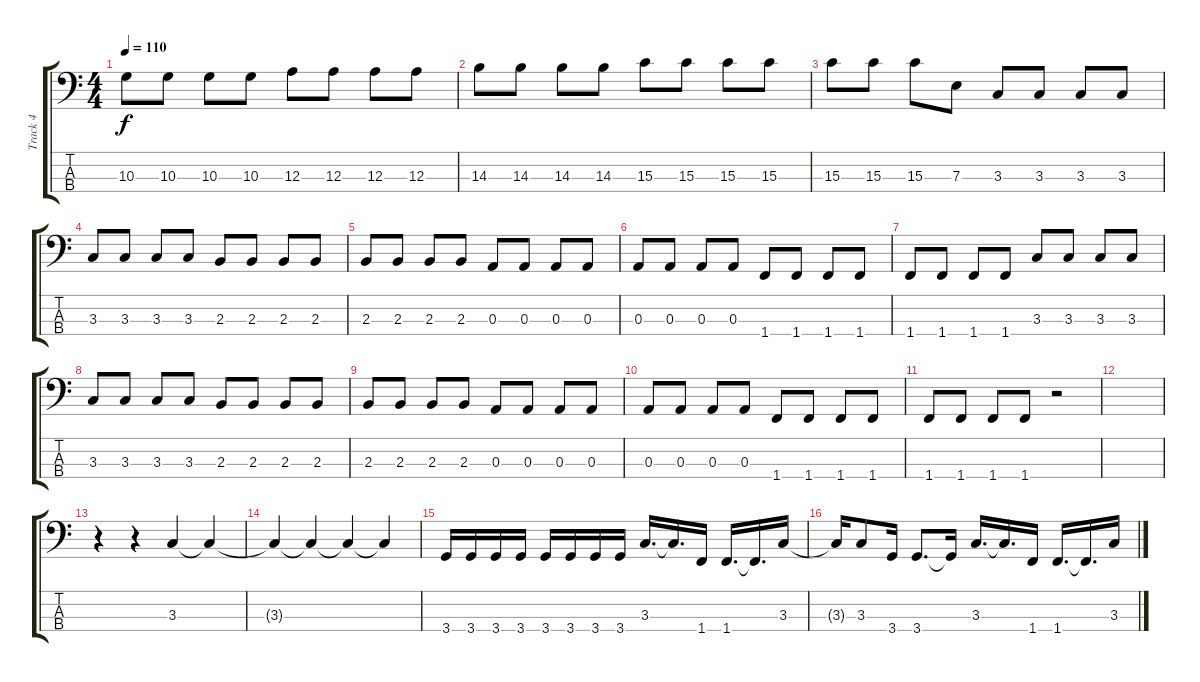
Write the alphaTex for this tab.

\track ("Track 4" "Track 4") {instrument electricbassfinger}
\staff {score tabs}
\tuning (G2 D2 A1 E1) {hide}
\ts (4 4)
\tempo 110
\clef f4
\ks c
10.3.8{dy f} 10.3.8 10.3.8 10.3.8 12.3.8 12.3.8 12.3.8 12.3.8 |
14.3.8 14.3.8 14.3.8 14.3.8 15.3.8 15.3.8 15.3.8 15.3.8 |
15.3.8 15.3.8 15.3.8 7.3.8 3.3.8 3.3.8 3.3.8 3.3.8 |
3.3.8 3.3.8 3.3.8 3.3.8 2.3.8 2.3.8 2.3.8 2.3.8 |
2.3.8 2.3.8 2.3.8 2.3.8 0.3.8 0.3.8 0.3.8 0.3.8 |
0.3.8 0.3.8 0.3.8 0.3.8 1.4.8 1.4.8 1.4.8 1.4.8 |
1.4.8 1.4.8 1.4.8 1.4.8 3.3.8 3.3.8 3.3.8 3.3.8 |
3.3.8 3.3.8 3.3.8 3.3.8 2.3.8 2.3.8 2.3.8 2.3.8 |
2.3.8 2.3.8 2.3.8 2.3.8 0.3.8 0.3.8 0.3.8 0.3.8 |
0.3.8 0.3.8 0.3.8 0.3.8 1.4.8 1.4.8 1.4.8 1.4.8 |
1.4.8 1.4.8 1.4.8 1.4.8 r.2 |
|
r.4 r.4 3.3.4 3.3{t}.4 |
3.3{t}.4 3.3{t}.4 3.3{t}.4 3.3{t}.4 |
3.4.16 3.4.16 3.4.16 3.4.16 3.4.16 3.4.16 3.4.16 3.4.16 3.3.16{d} 3.3{t}.16{d} 1.4.16 1.4.16{d} 1.4{t}.16{d} 3.3.16 |
3.3{t}.16 3.3.8 3.4.16 3.4.8{d} 3.4{t}.16 3.3.16{d} 3.3{t}.16{d} 1.4.16 1.4.16{d} 1.4{t}.16{d} 3.3.16
